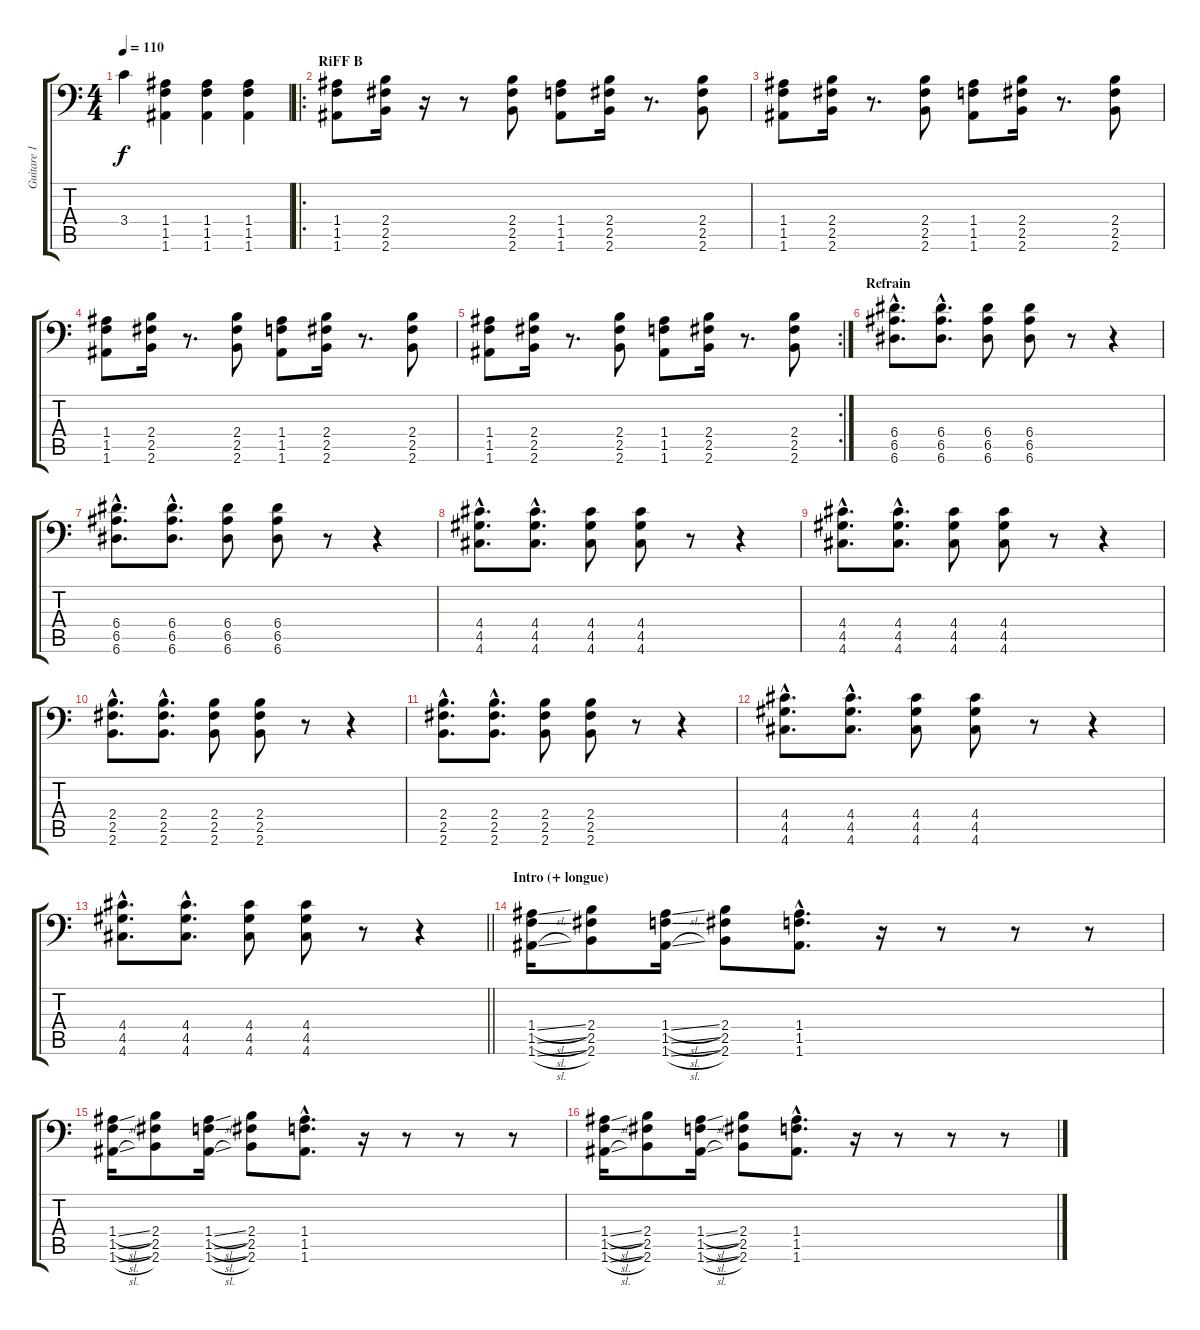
\track ("Guitare 1 - Kaoru" "Guitare 1 ") {instrument distortionguitar}
\staff {score tabs}
\tuning (B3 Gb3 D3 A2 E2 A1) {hide}
\ts (4 4)
\tempo 110
\clef f4
\ks c
3.4{t}.4{dy f} (1.4 1.5 1.6).4 (1.4 1.5 1.6).4 (1.4 1.5 1.6).4 |
\ro
\section ("" "RiFF B")
(1.4 1.5 1.6).8 (2.4 2.5 2.6).16 r.16 r.8 (2.4 2.5 2.6).8 (1.4 1.5 1.6).8 (2.4 2.5 2.6).16 r.8{d} (2.4 2.5 2.6).8 |
(1.4 1.5 1.6).8 (2.4 2.5 2.6).16 r.8{d} (2.4 2.5 2.6).8 (1.4 1.5 1.6).8 (2.4 2.5 2.6).16 r.8{d} (2.4 2.5 2.6).8 |
(1.4 1.5 1.6).8 (2.4 2.5 2.6).16 r.8{d} (2.4 2.5 2.6).8 (1.4 1.5 1.6).8 (2.4 2.5 2.6).16 r.8{d} (2.4 2.5 2.6).8 |
\rc 2
(1.4 1.5 1.6).8 (2.4 2.5 2.6).16 r.8{d} (2.4 2.5 2.6).8 (1.4 1.5 1.6).8 (2.4 2.5 2.6).16 r.8{d} (2.4 2.5 2.6).8 |
\section ("" "Refrain")
(6.4{hac} 6.5{hac} 6.6{hac}).8{d} (6.4{hac} 6.5{hac} 6.6{hac}).8{d} (6.4 6.5 6.6).8 (6.4 6.5 6.6).8 r.8 r.4 |
(6.4{hac} 6.5{hac} 6.6{hac}).8{d} (6.4{hac} 6.5{hac} 6.6{hac}).8{d} (6.4 6.5 6.6).8 (6.4 6.5 6.6).8 r.8 r.4 |
(4.4{hac} 4.5{hac} 4.6{hac}).8{d} (4.4{hac} 4.5{hac} 4.6{hac}).8{d} (4.4 4.5 4.6).8 (4.4 4.5 4.6).8 r.8 r.4 |
(4.4{hac} 4.5{hac} 4.6{hac}).8{d} (4.4{hac} 4.5{hac} 4.6{hac}).8{d} (4.4 4.5 4.6).8 (4.4 4.5 4.6).8 r.8 r.4 |
(2.4{hac} 2.5{hac} 2.6{hac}).8{d} (2.4{hac} 2.5{hac} 2.6{hac}).8{d} (2.4 2.5 2.6).8 (2.4 2.5 2.6).8 r.8 r.4 |
(2.4{hac} 2.5{hac} 2.6{hac}).8{d} (2.4{hac} 2.5{hac} 2.6{hac}).8{d} (2.4 2.5 2.6).8 (2.4 2.5 2.6).8 r.8 r.4 |
(4.4{hac} 4.5{hac} 4.6{hac}).8{d} (4.4{hac} 4.5{hac} 4.6{hac}).8{d} (4.4 4.5 4.6).8 (4.4 4.5 4.6).8 r.8 r.4 |
\barLineRight lightlight
(4.4{hac} 4.5{hac} 4.6{hac}).8{d} (4.4{hac} 4.5{hac} 4.6{hac}).8{d} (4.4 4.5 4.6).8 (4.4 4.5 4.6).8 r.8 r.4 |
\section ("" "Intro (+ longue)")
(1.4{sl} 1.5{sl} 1.6{sl}).16 (2.4 2.5 2.6).8 (1.4{sl} 1.5{sl} 1.6{sl}).16 (2.4 2.5 2.6).8 (1.4{hac} 1.5{hac} 1.6{hac}).8{d} r.16 r.8 r.8 r.8 |
(1.4{sl} 1.5{sl} 1.6{sl}).16 (2.4 2.5 2.6).8 (1.4{sl} 1.5{sl} 1.6{sl}).16 (2.4 2.5 2.6).8 (1.4{hac} 1.5{hac} 1.6{hac}).8{d} r.16 r.8 r.8 r.8 |
(1.4{sl} 1.5{sl} 1.6{sl}).16 (2.4 2.5 2.6).8 (1.4{sl} 1.5{sl} 1.6{sl}).16 (2.4 2.5 2.6).8 (1.4{hac} 1.5{hac} 1.6{hac}).8{d} r.16 r.8 r.8 r.8
